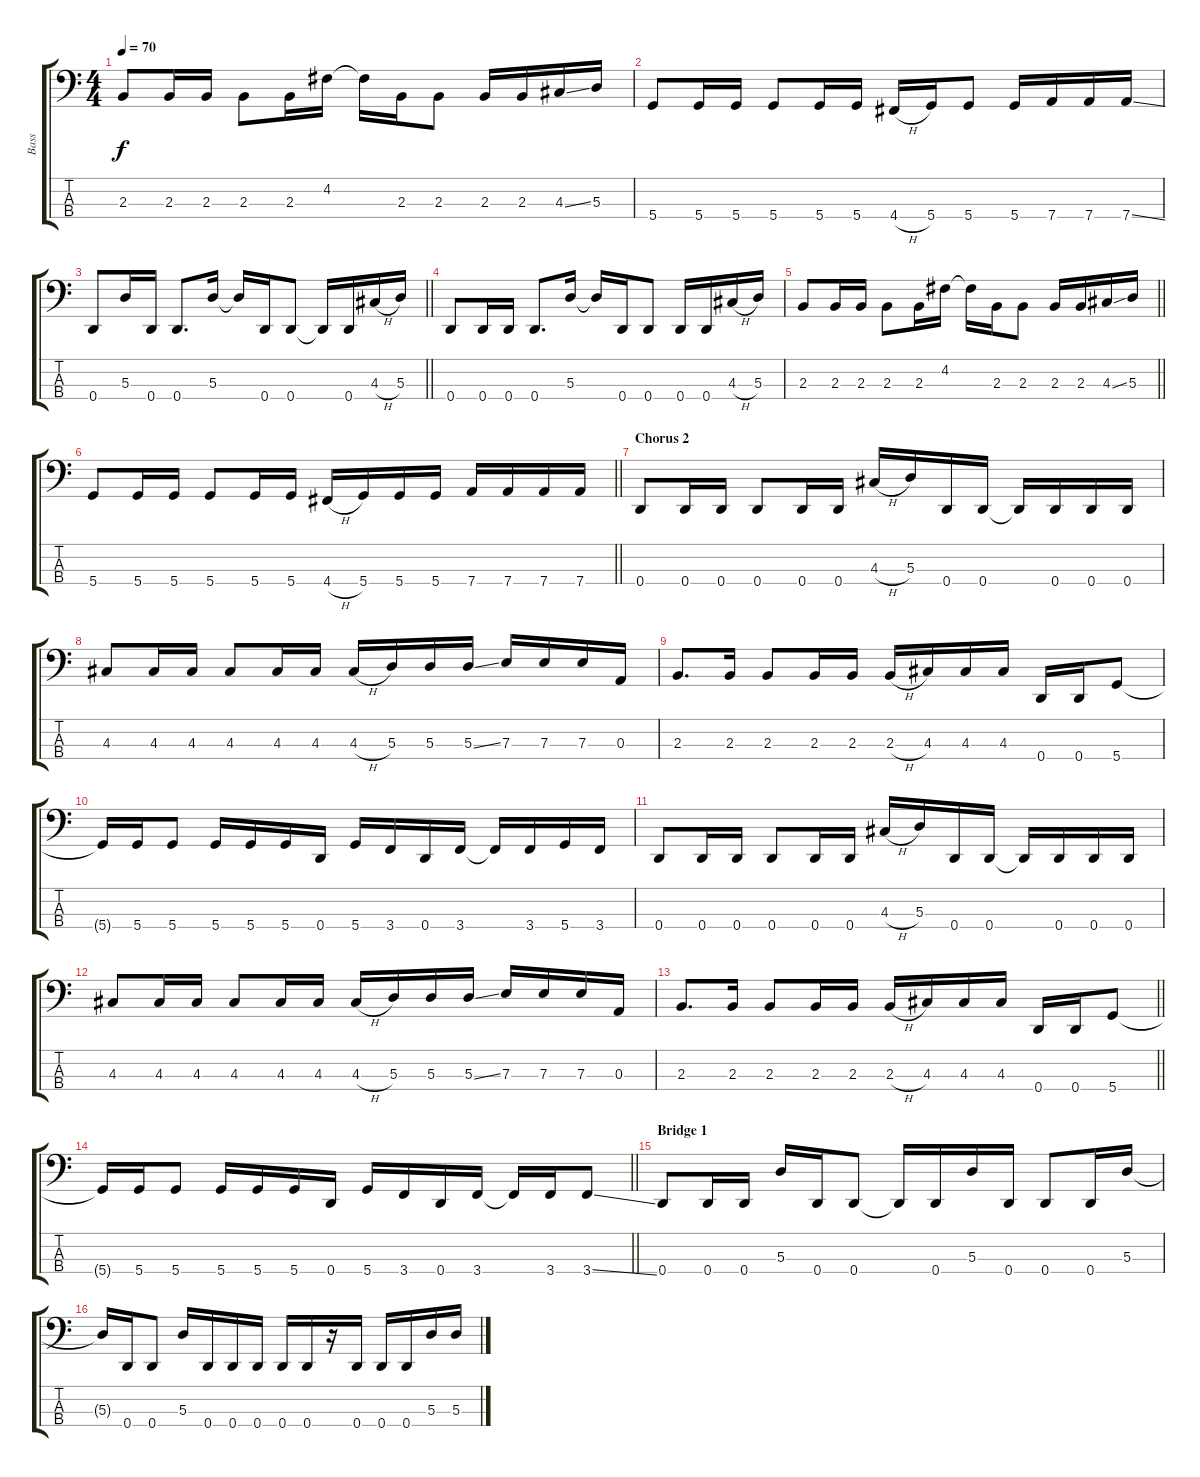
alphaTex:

\track ("Bass" "Bass") {instrument electricbassfinger}
\staff {score tabs}
\tuning (G2 D2 A1 D1) {hide}
\ts (4 4)
\tempo 70
\clef f4
\ks c
2.3.8{dy f} 2.3.16 2.3.16 2.3.8 2.3.16 4.2.16 4.2{t}.16 2.3.16 2.3.8 2.3.16 2.3.16 4.3{ss}.16 5.3.16 |
5.4.8 5.4.16 5.4.16 5.4.8 5.4.16 5.4.16 4.4{h}.16 5.4.16 5.4.8 5.4.16 7.4.16 7.4.16 7.4{ss}.16 |
\barLineRight lightlight
0.4.8 5.3.16 0.4.16 0.4.8{d} 5.3.16 5.3{t}.16 0.4.16 0.4.8 0.4{t}.16 0.4.16 4.3{h}.16 5.3.16 |
0.4.8 0.4.16 0.4.16 0.4.8{d} 5.3.16 5.3{t}.16 0.4.16 0.4.8 0.4.16 0.4.16 4.3{h}.16 5.3.16 |
\barLineRight lightlight
2.3.8 2.3.16 2.3.16 2.3.8 2.3.16 4.2.16 4.2{t}.16 2.3.16 2.3.8 2.3.16 2.3.16 4.3{ss}.16 5.3.16 |
\barLineRight lightlight
5.4.8 5.4.16 5.4.16 5.4.8 5.4.16 5.4.16 4.4{h}.16 5.4.16 5.4.16 5.4.16 7.4.16 7.4.16 7.4.16 7.4.16 |
\section ("" "Chorus 2")
0.4.8 0.4.16 0.4.16 0.4.8 0.4.16 0.4.16 4.3{h}.16 5.3.16 0.4.16 0.4.16 0.4{t}.16 0.4.16 0.4.16 0.4.16 |
4.3.8 4.3.16 4.3.16 4.3.8 4.3.16 4.3.16 4.3{h}.16 5.3.16 5.3.16 5.3{ss}.16 7.3.16 7.3.16 7.3.16 0.3.16 |
2.3.8{d} 2.3.16 2.3.8 2.3.16 2.3.16 2.3{h}.16 4.3.16 4.3.16 4.3.16 0.4.16 0.4.16 5.4.8 |
5.4{t}.16 5.4.16 5.4.8 5.4.16 5.4.16 5.4.16 0.4.16 5.4.16 3.4.16 0.4.16 3.4.16 3.4{t}.16 3.4.16 5.4.16 3.4.16 |
0.4.8 0.4.16 0.4.16 0.4.8 0.4.16 0.4.16 4.3{h}.16 5.3.16 0.4.16 0.4.16 0.4{t}.16 0.4.16 0.4.16 0.4.16 |
4.3.8 4.3.16 4.3.16 4.3.8 4.3.16 4.3.16 4.3{h}.16 5.3.16 5.3.16 5.3{ss}.16 7.3.16 7.3.16 7.3.16 0.3.16 |
\barLineRight lightlight
2.3.8{d} 2.3.16 2.3.8 2.3.16 2.3.16 2.3{h}.16 4.3.16 4.3.16 4.3.16 0.4.16 0.4.16 5.4.8 |
\barLineRight lightlight
5.4{t}.16 5.4.16 5.4.8 5.4.16 5.4.16 5.4.16 0.4.16 5.4.16 3.4.16 0.4.16 3.4.16 3.4{t}.16 3.4.16 3.4{ss}.8 |
\section ("" "Bridge 1")
0.4.8 0.4.16 0.4.16 5.3.16 0.4.16 0.4.8 0.4{t}.16 0.4.16 5.3.16 0.4.16 0.4.8 0.4.16 5.3.16 |
5.3{t}.16 0.4.16 0.4.8 5.3.16 0.4.16 0.4.16 0.4.16 0.4.16 0.4.16 r.16 0.4.16 0.4.16 0.4.16 5.3.16 5.3.16
